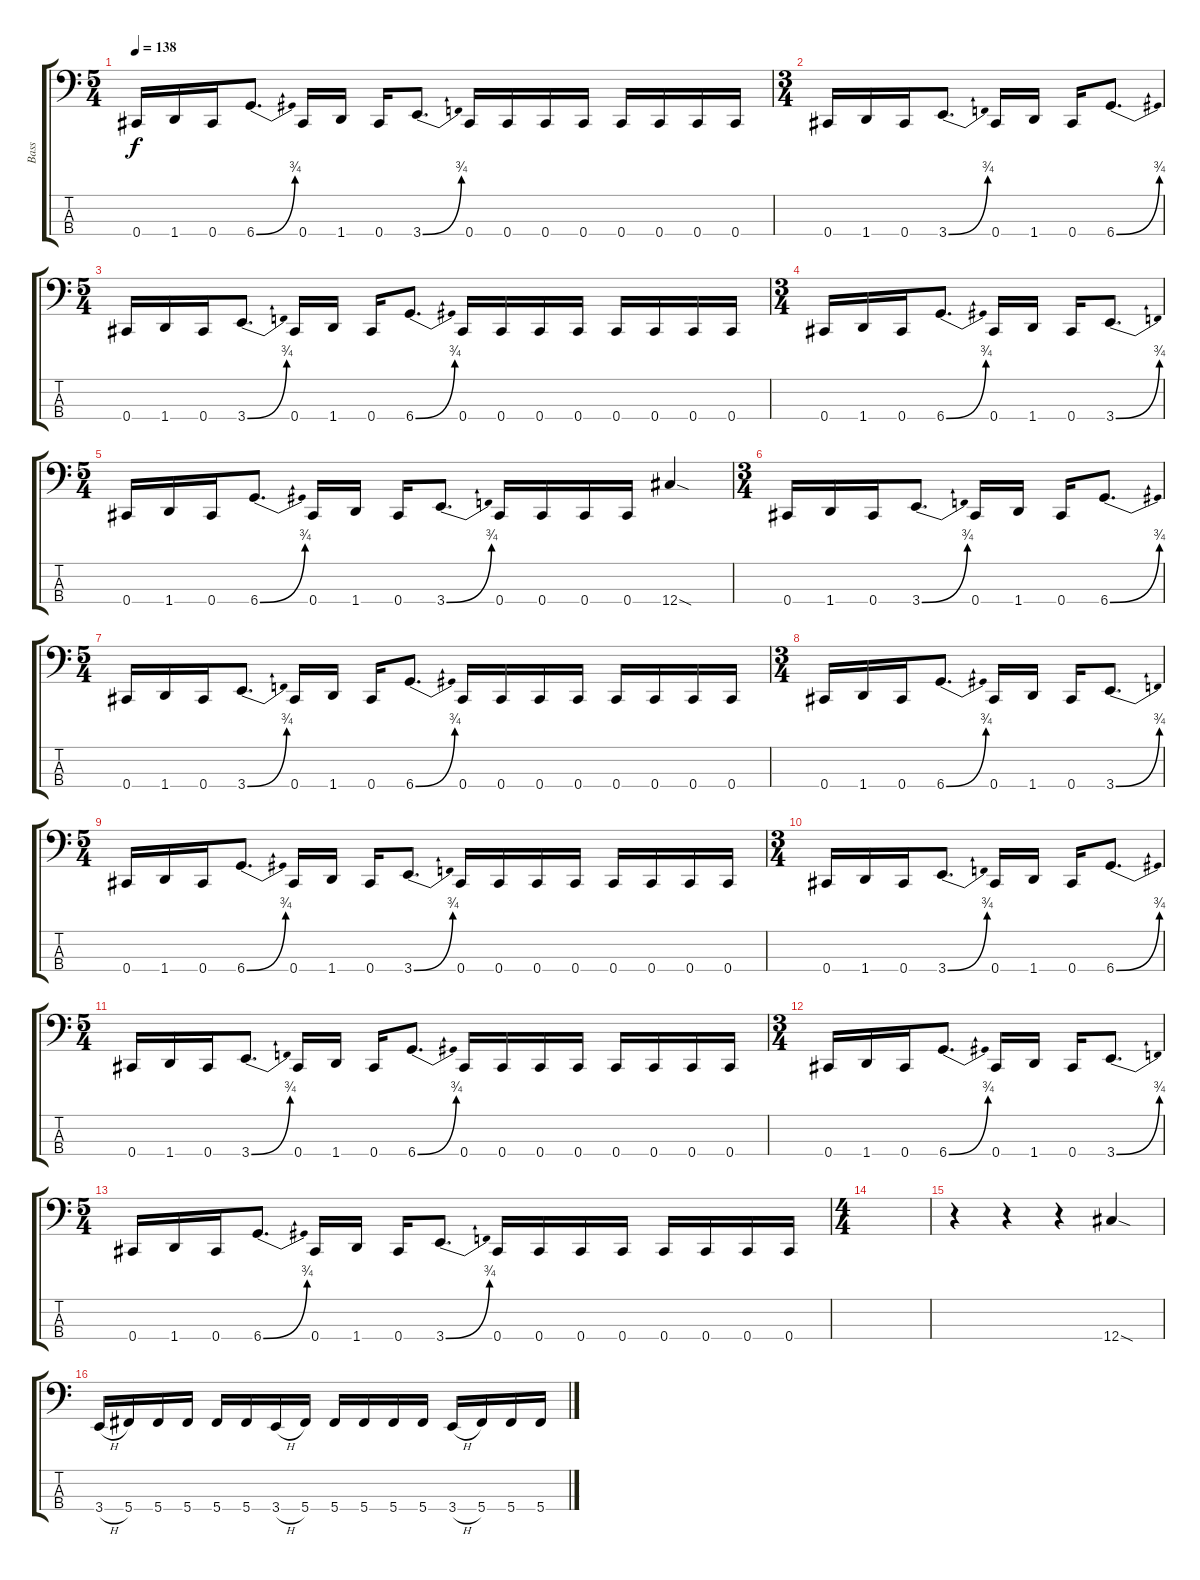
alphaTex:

\track ("Bass" "Bass") {instrument electricbasspick}
\staff {score tabs}
\tuning (Gb2 Db2 Ab1 Db1) {hide}
\ts (5 4)
\tempo 138
\clef f4
\ks c
0.4.16{dy f} 1.4.16 0.4.16 6.4{be (bend 0 0 60 3)}.8{d} 0.4.16 1.4.16 0.4.16 3.4{be (bend 0 0 60 3)}.8{d} 0.4.16 0.4.16 0.4.16 0.4.16 0.4.16 0.4.16 0.4.16 0.4.16 |
\ts (3 4)
0.4.16 1.4.16 0.4.16 3.4{be (bend 0 0 60 3)}.8{d} 0.4.16 1.4.16 0.4.16 6.4{be (bend 0 0 60 3)}.8{d} |
\ts (5 4)
0.4.16 1.4.16 0.4.16 3.4{be (bend 0 0 60 3)}.8{d} 0.4.16 1.4.16 0.4.16 6.4{be (bend 0 0 60 3)}.8{d} 0.4.16 0.4.16 0.4.16 0.4.16 0.4.16 0.4.16 0.4.16 0.4.16 |
\ts (3 4)
0.4.16 1.4.16 0.4.16 6.4{be (bend 0 0 60 3)}.8{d} 0.4.16 1.4.16 0.4.16 3.4{be (bend 0 0 60 3)}.8{d} |
\ts (5 4)
0.4.16 1.4.16 0.4.16 6.4{be (bend 0 0 60 3)}.8{d} 0.4.16 1.4.16 0.4.16 3.4{be (bend 0 0 60 3)}.8{d} 0.4.16 0.4.16 0.4.16 0.4.16 12.4{sod}.4 |
\ts (3 4)
0.4.16 1.4.16 0.4.16 3.4{be (bend 0 0 60 3)}.8{d} 0.4.16 1.4.16 0.4.16 6.4{be (bend 0 0 60 3)}.8{d} |
\ts (5 4)
0.4.16 1.4.16 0.4.16 3.4{be (bend 0 0 60 3)}.8{d} 0.4.16 1.4.16 0.4.16 6.4{be (bend 0 0 60 3)}.8{d} 0.4.16 0.4.16 0.4.16 0.4.16 0.4.16 0.4.16 0.4.16 0.4.16 |
\ts (3 4)
0.4.16 1.4.16 0.4.16 6.4{be (bend 0 0 60 3)}.8{d} 0.4.16 1.4.16 0.4.16 3.4{be (bend 0 0 60 3)}.8{d} |
\ts (5 4)
0.4.16 1.4.16 0.4.16 6.4{be (bend 0 0 60 3)}.8{d} 0.4.16 1.4.16 0.4.16 3.4{be (bend 0 0 60 3)}.8{d} 0.4.16 0.4.16 0.4.16 0.4.16 0.4.16 0.4.16 0.4.16 0.4.16 |
\ts (3 4)
0.4.16 1.4.16 0.4.16 3.4{be (bend 0 0 60 3)}.8{d} 0.4.16 1.4.16 0.4.16 6.4{be (bend 0 0 60 3)}.8{d} |
\ts (5 4)
0.4.16 1.4.16 0.4.16 3.4{be (bend 0 0 60 3)}.8{d} 0.4.16 1.4.16 0.4.16 6.4{be (bend 0 0 60 3)}.8{d} 0.4.16 0.4.16 0.4.16 0.4.16 0.4.16 0.4.16 0.4.16 0.4.16 |
\ts (3 4)
0.4.16 1.4.16 0.4.16 6.4{be (bend 0 0 60 3)}.8{d} 0.4.16 1.4.16 0.4.16 3.4{be (bend 0 0 60 3)}.8{d} |
\ts (5 4)
0.4.16 1.4.16 0.4.16 6.4{be (bend 0 0 60 3)}.8{d} 0.4.16 1.4.16 0.4.16 3.4{be (bend 0 0 60 3)}.8{d} 0.4.16 0.4.16 0.4.16 0.4.16 0.4.16 0.4.16 0.4.16 0.4.16 |
\ts (4 4)
|
r.4 r.4 r.4 12.4{sod}.4 |
3.4{h}.16 5.4.16 5.4.16 5.4.16 5.4.16 5.4.16 3.4{h}.16 5.4.16 5.4.16 5.4.16 5.4.16 5.4.16 3.4{h}.16 5.4.16 5.4.16 5.4.16
